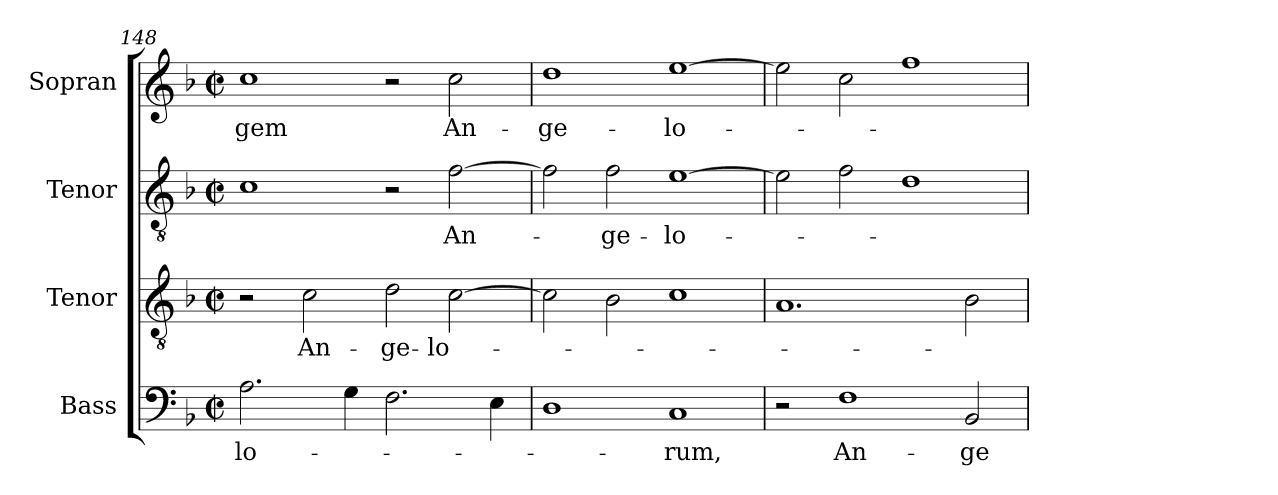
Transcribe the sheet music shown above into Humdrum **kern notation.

**kern	**text	**kern	**text	**kern	**text	**kern	**text
*part4	*part4	*part3	*part3	*part2	*part2	*part1	*part1
*staff4	*staff4	*staff3	*staff3	*staff2	*staff2	*staff1	*staff1
*I"Bass	*	*I"Tenor	*	*I"Tenor	*	*I"Sopran	*
*	*	*I'Tenor	*	*	*	*	*
*clefF4	*	*clefGv2	*	*clefGv2	*	*clefG2	*
*	*	*ITrd7c12	*	*ITrd7c12	*	*	*
*k[b-]	*	*k[b-]	*	*k[b-]	*	*k[b-]	*
*d:	*	*d:	*	*d:	*	*d:	*
*M2/2	*	*M2/2	*	*M2/2	*	*M2/2	*
*met(c|)	*	*met(c|)	*	*met(c|)	*	*met(c|)	*
=148	=148	=148	=148	=148	=148	=148	=148
!	!LO:LY:b:color=#000000	!	!	!	!	!	!
!	!	!	!	!	!	!	!LO:LY:b:color=#000000
2.Ai\	-lo-	2r	.	1Ci	.	1cci	-gem
!	!	!	!LO:LY:b:color=#000000	!	!	!	!
.	.	2Ci\	An-	.	.	.	.
4Gi\	.	.	.	.	.	.	.
!	!	!	!LO:LY:b:color=#000000	!	!	!	!
2.Fi\	.	2Di\	-ge-	2r	.	2r	.
!	!	!	!LO:LY:b:color=#000000	!	!	!	!
!	!	!	!	!	!LO:LY:b:color=#000000	!	!
!	!	!	!	!	!	!	!LO:LY:b:color=#000000
.	.	[>2Ci\	-lo-	[>2Fi\	An-	2cci\	An-
4Ei\	.	.	.	.	.	.	.
=149	=149	=149	=149	=149	=149	=149	=149
!	!	!	!	!	!	!	!LO:LY:b:color=#000000
1Di	.	2Ci\]	.	2Fi\]	.	1ddi	-ge-
!	!	!	!	!	!LO:LY:b:color=#000000	!	!
.	.	2BB-i\	.	2Fi\	-ge-	.	.
!	!LO:LY:b:color=#000000	!	!	!	!	!	!
!	!	!	!	!	!LO:LY:b:color=#000000	!	!
!	!	!	!	!	!	!	!LO:LY:b:color=#000000
1Ci	-rum,	1Ci	.	[>1Ei	-lo-	[>1eei	-lo-
=150	=150	=150	=150	=150	=150	=150	=150
2r	.	1.AAi	.	2Ei\]	.	2eei\]	.
!	!LO:LY:b:color=#000000	!	!	!	!	!	!
1Fi	An-	.	.	2Fi\	.	2cci\	.
.	.	.	.	1Di	.	1ffi	.
!	!LO:LY:b:color=#000000	!	!	!	!	!	!
2BB-i/	-ge-	2BB-i\	.	.	.	.	.
=	=	=	=	=	=	=	=
*-	*-	*-	*-	*-	*-	*-	*-
